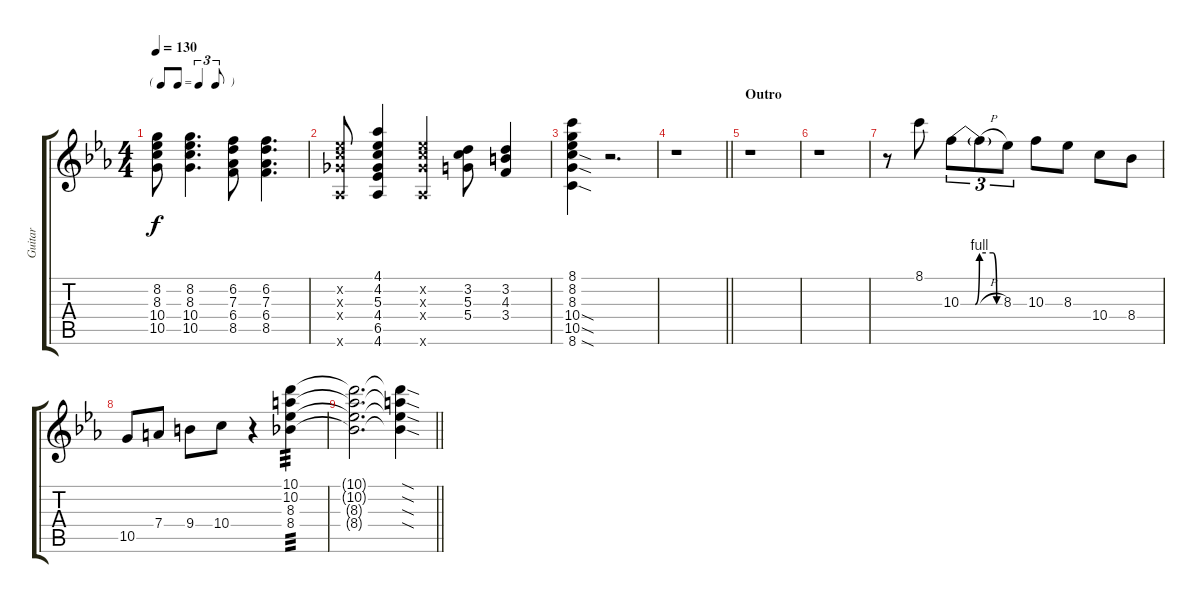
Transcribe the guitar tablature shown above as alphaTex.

\track ("Guitar" "Guitar") {instrument electricguitarclean}
\staff {score tabs}
\tuning (E4 B3 G3 D3 A2 E2) {hide}
\ts (4 4)
\tf triplet8th
\tempo 130
\clef g2
\ks eb
(8.2 8.3 10.4 10.5).8{dy f} (8.2 8.3 10.4 10.5).4{d} (6.2 7.3 6.4 8.5).8 (6.2 7.3 6.4 8.5).4{d} |
(4.2{x} 5.3{x} 4.4{x} 4.6{x}).8 (4.1 4.2 5.3 4.4 6.5 4.6).4 (4.2{x} 5.3{x} 4.4{x} 4.6{x}).4 (3.2 5.3 5.4).8 (3.2 4.3 3.4).4 |
(8.1 8.2 8.3 10.4{sod} 10.5{sod} 8.6{sod}).4 r.2{d} |
\barLineRight lightlight
r.1 |
\section ("" "Outro")
r.1 |
r.1 |
r.8 8.1.8 10.3{be (custom 0 0 20 0 26 4 45 4 50 0 60 0)}.8{tu (3 2)} 10.3{h t}.8{tu (3 2)} 8.3.8{tu (3 2)} 10.3.8 8.3.8 10.4.8 8.4.8 |
10.5.8 7.4.8 9.4.8 10.4.8 r.4 (10.1 10.2 8.3 8.4).4{tp 3} |
\barLineRight lightlight
(10.1{t} 10.2{t} 8.3{t} 8.4{t}).2{d} (10.1{sod t} 10.2{sod t} 8.3{sod t} 8.4{sod t}).4
